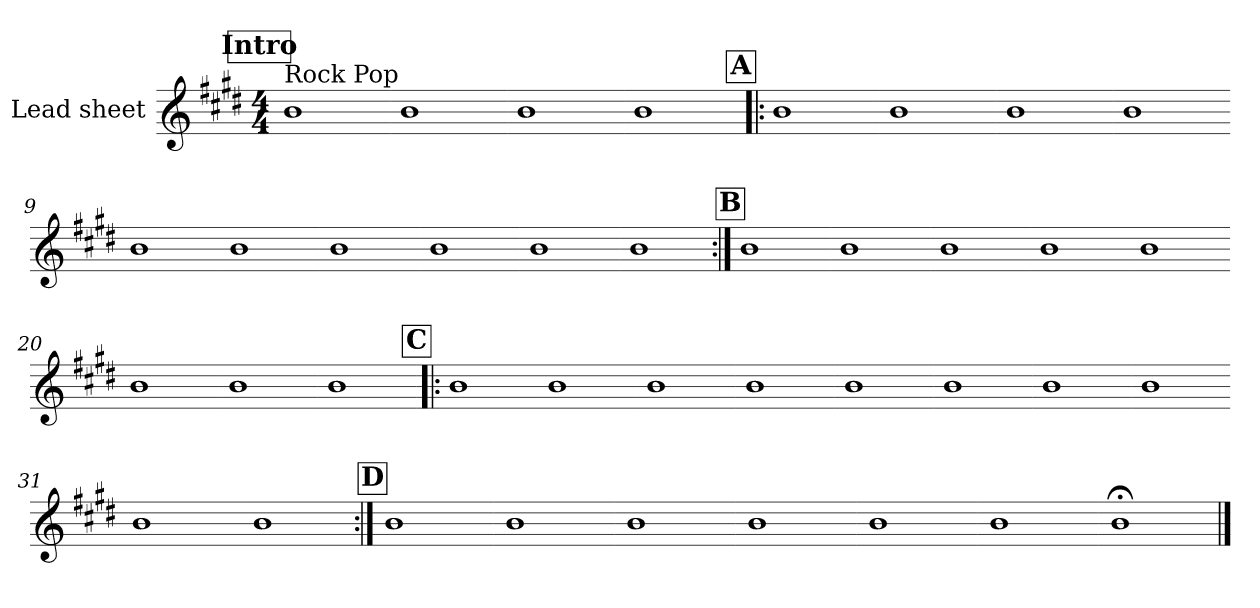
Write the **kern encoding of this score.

**kern
*part1
*staff1
*I"Lead sheet
*clefG2
*k[f#c#g#d#]
*E:
*M4/4
*MM115
!!LO:REH:place=s1:a:t=Intro
=1||
!LO:TX:a:t=Rock Pop
1b
=2-
1b
=3-
1b
=4-
1b
!!LO:LB:g=z
!!LO:REH:place=s1:a:t=A
=5!|:
1b
=6-
1b
=7-
1b
=8-
1b
!!LO:LB:g=z
=9-
1b
=10-
1b
=11-
1b
=12-
1b
!!LO:LB:g=z
=13-
1b
=14-
1b
!!LO:LB:g=z
!!LO:REH:place=s1:a:t=B
=15:|!
1b
=16-
1b
=17-
1b
=18-
1b
!!LO:LB:g=z
=19-
1b
=20-
1b
=21-
1b
=22-
1b
!!LO:LB:g=z
!!LO:REH:place=s1:a:t=C
=23!|:
1b
=24-
1b
=25-
1b
=26-
1b
!!LO:LB:g=z
=27-
1b
=28-
1b
=29-
1b
=30-
1b
!!LO:LB:g=z
=31-
1b
=32-
1b
!!LO:REH:place=s1:a:t=D
=33:|!
1b
=34-
1b
!!LO:LB:g=z
=35-
1b
=36-
1b
=37-
1b
=38-
1b
=39-
1b;
==
*-
